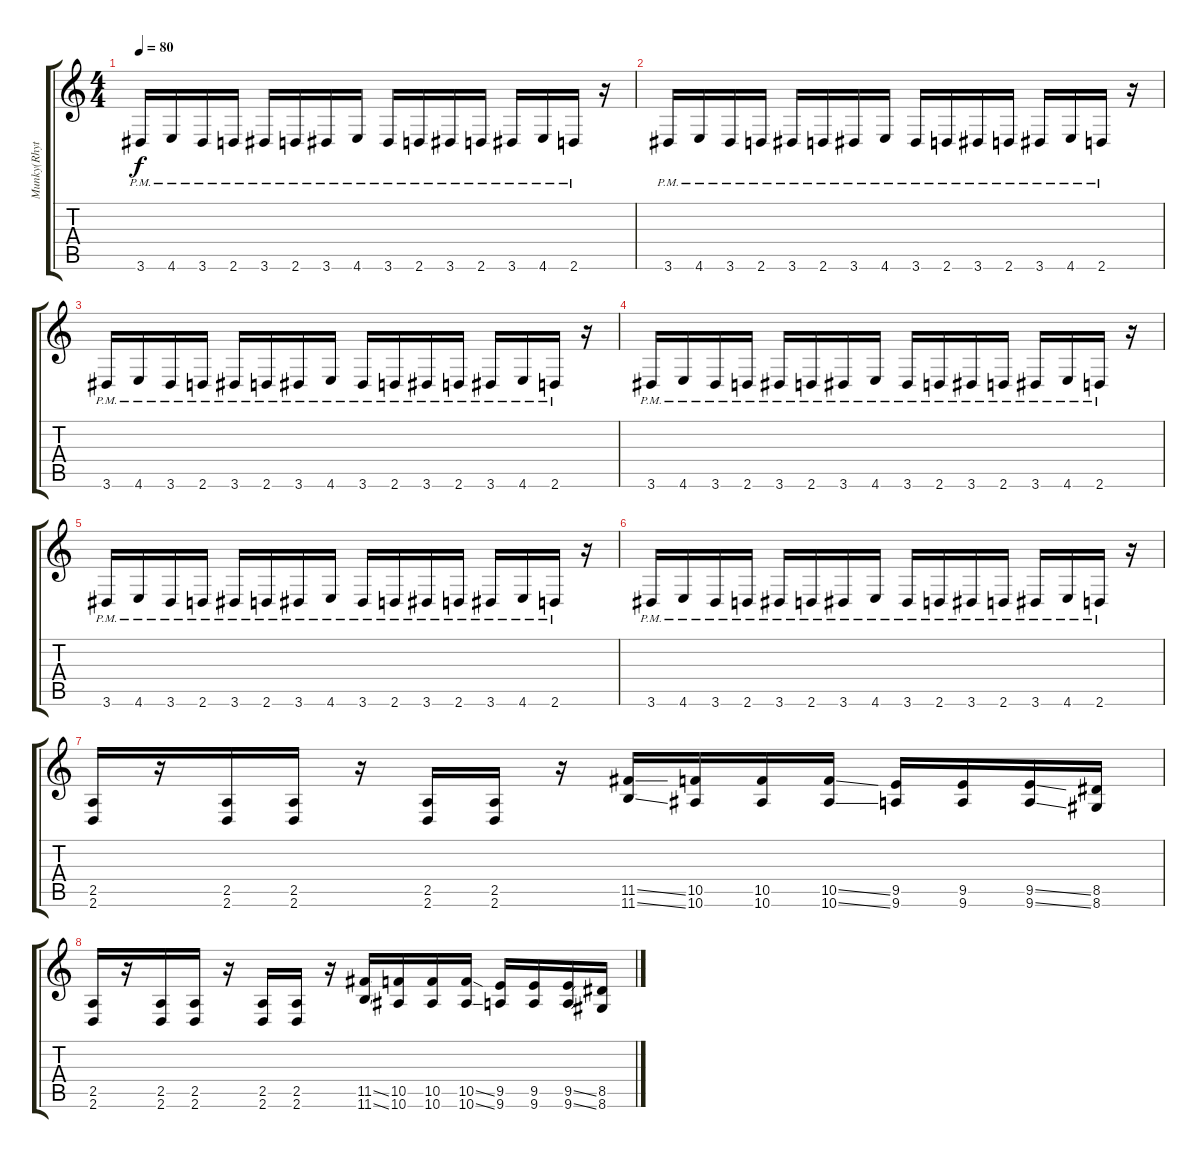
\track ("Munky(Rhythm Guitar)" "Munky(Rhyt") {instrument distortionguitar}
\staff {score tabs}
\tuning (D4 A3 F3 C3 G2 C2) {hide}
\ts (4 4)
\tempo 80
\clef g2
\ks c
3.6{pm}.16{dy f} 4.6{pm}.16 3.6{pm}.16 2.6{pm}.16 3.6{pm}.16 2.6{pm}.16 3.6{pm}.16 4.6{pm}.16 3.6{pm}.16 2.6{pm}.16 3.6{pm}.16 2.6{pm}.16 3.6{pm}.16 4.6{pm}.16 2.6{pm}.16 r.16 |
3.6{pm}.16 4.6{pm}.16 3.6{pm}.16 2.6{pm}.16 3.6{pm}.16 2.6{pm}.16 3.6{pm}.16 4.6{pm}.16 3.6{pm}.16 2.6{pm}.16 3.6{pm}.16 2.6{pm}.16 3.6{pm}.16 4.6{pm}.16 2.6{pm}.16 r.16 |
3.6{pm}.16 4.6{pm}.16 3.6{pm}.16 2.6{pm}.16 3.6{pm}.16 2.6{pm}.16 3.6{pm}.16 4.6{pm}.16 3.6{pm}.16 2.6{pm}.16 3.6{pm}.16 2.6{pm}.16 3.6{pm}.16 4.6{pm}.16 2.6{pm}.16 r.16 |
3.6{pm}.16 4.6{pm}.16 3.6{pm}.16 2.6{pm}.16 3.6{pm}.16 2.6{pm}.16 3.6{pm}.16 4.6{pm}.16 3.6{pm}.16 2.6{pm}.16 3.6{pm}.16 2.6{pm}.16 3.6{pm}.16 4.6{pm}.16 2.6{pm}.16 r.16 |
3.6{pm}.16 4.6{pm}.16 3.6{pm}.16 2.6{pm}.16 3.6{pm}.16 2.6{pm}.16 3.6{pm}.16 4.6{pm}.16 3.6{pm}.16 2.6{pm}.16 3.6{pm}.16 2.6{pm}.16 3.6{pm}.16 4.6{pm}.16 2.6{pm}.16 r.16 |
3.6{pm}.16 4.6{pm}.16 3.6{pm}.16 2.6{pm}.16 3.6{pm}.16 2.6{pm}.16 3.6{pm}.16 4.6{pm}.16 3.6{pm}.16 2.6{pm}.16 3.6{pm}.16 2.6{pm}.16 3.6{pm}.16 4.6{pm}.16 2.6{pm}.16 r.16 |
(2.5 2.6).16 r.16 (2.5 2.6).16 (2.5 2.6).16 r.16 (2.5 2.6).16 (2.5 2.6).16 r.16 (11.5{ss} 11.6{ss}).16 (10.5 10.6).16 (10.5 10.6).16 (10.5{ss} 10.6{ss}).16 (9.5 9.6).16 (9.5 9.6).16 (9.5{ss} 9.6{ss}).16 (8.5 8.6).16 |
(2.5 2.6).16 r.16 (2.5 2.6).16 (2.5 2.6).16 r.16 (2.5 2.6).16 (2.5 2.6).16 r.16 (11.5{ss} 11.6{ss}).16 (10.5 10.6).16 (10.5 10.6).16 (10.5{ss} 10.6{ss}).16 (9.5 9.6).16 (9.5 9.6).16 (9.5{ss} 9.6{ss}).16 (8.5 8.6).16
